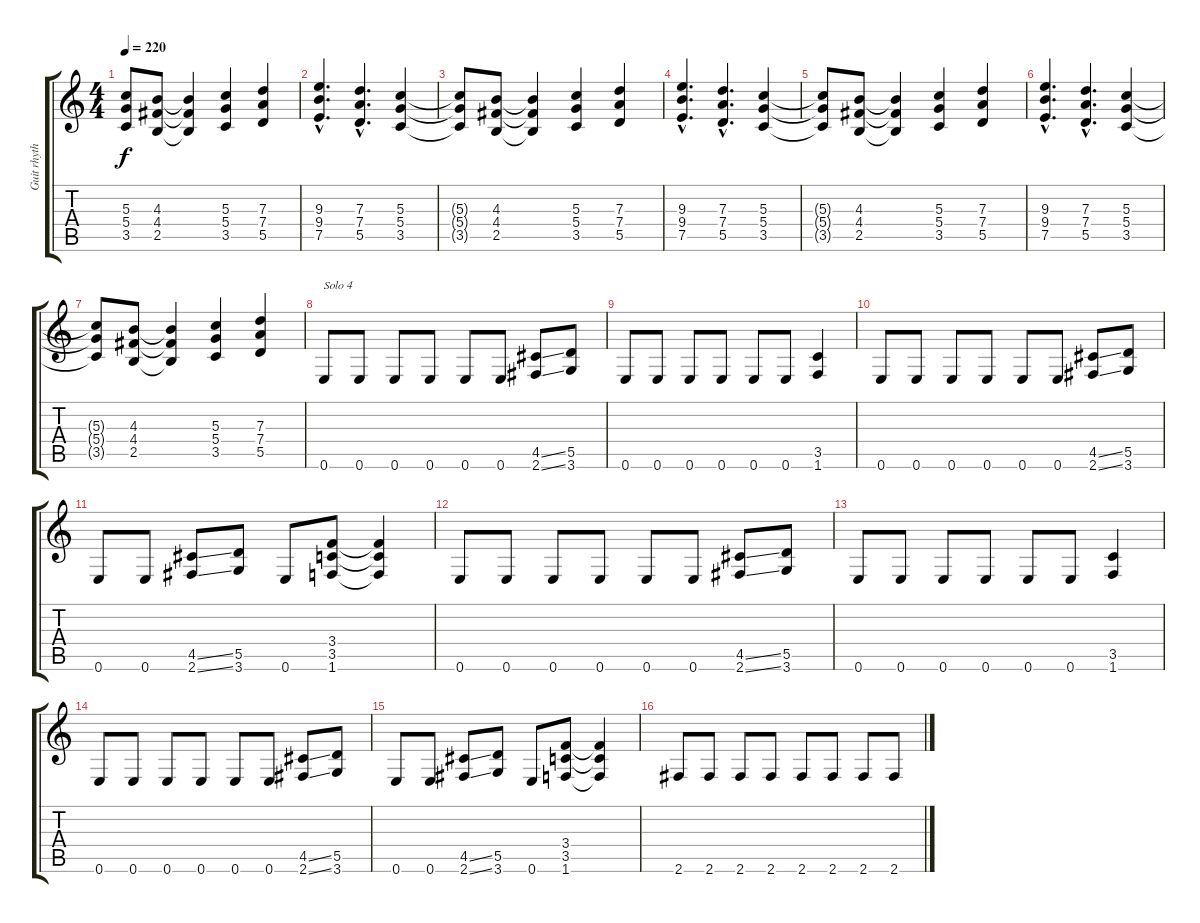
\track ("Guit rhythm" "Guit rhyth") {instrument overdrivenguitar}
\staff {score tabs}
\tuning (E4 B3 G3 D3 A2 E2) {hide}
\ts (4 4)
\tempo 220
\clef g2
\ks c
(5.3{t} 5.4{t} 3.5{t}).8{dy f} (4.3 4.4 2.5).8 (4.3{t} 4.4{t} 2.5{t}).4 (5.3 5.4 3.5).4 (7.3 7.4 5.5).4 |
(9.3{hac} 9.4{hac} 7.5{hac}).4{d} (7.3{hac} 7.4{hac} 5.5{hac}).4{d} (5.3 5.4 3.5).4 |
(5.3{t} 5.4{t} 3.5{t}).8 (4.3 4.4 2.5).8 (4.3{t} 4.4{t} 2.5{t}).4 (5.3 5.4 3.5).4 (7.3 7.4 5.5).4 |
(9.3{hac} 9.4{hac} 7.5{hac}).4{d} (7.3{hac} 7.4{hac} 5.5{hac}).4{d} (5.3 5.4 3.5).4 |
(5.3{t} 5.4{t} 3.5{t}).8 (4.3 4.4 2.5).8 (4.3{t} 4.4{t} 2.5{t}).4 (5.3 5.4 3.5).4 (7.3 7.4 5.5).4 |
(9.3{hac} 9.4{hac} 7.5{hac}).4{d} (7.3{hac} 7.4{hac} 5.5{hac}).4{d} (5.3 5.4 3.5).4 |
(5.3{t} 5.4{t} 3.5{t}).8 (4.3 4.4 2.5).8 (4.3{t} 4.4{t} 2.5{t}).4 (5.3 5.4 3.5).4 (7.3 7.4 5.5).4 |
0.6.8{txt "Solo 4"} 0.6.8 0.6.8 0.6.8 0.6.8 0.6.8 (4.5{ss} 2.6{ss}).8 (5.5 3.6).8 |
0.6.8 0.6.8 0.6.8 0.6.8 0.6.8 0.6.8 (3.5 1.6).4 |
0.6.8 0.6.8 0.6.8 0.6.8 0.6.8 0.6.8 (4.5{ss} 2.6{ss}).8 (5.5 3.6).8 |
0.6.8 0.6.8 (4.5{ss} 2.6{ss}).8 (5.5 3.6).8 0.6.8 (3.4 3.5 1.6).8 (3.4{t} 3.5{t} 1.6{t}).4 |
0.6.8 0.6.8 0.6.8 0.6.8 0.6.8 0.6.8 (4.5{ss} 2.6{ss}).8 (5.5 3.6).8 |
0.6.8 0.6.8 0.6.8 0.6.8 0.6.8 0.6.8 (3.5 1.6).4 |
0.6.8 0.6.8 0.6.8 0.6.8 0.6.8 0.6.8 (4.5{ss} 2.6{ss}).8 (5.5 3.6).8 |
0.6.8 0.6.8 (4.5{ss} 2.6{ss}).8 (5.5 3.6).8 0.6.8 (3.4 3.5 1.6).8 (3.4{t} 3.5{t} 1.6{t}).4 |
2.6.8 2.6.8 2.6.8 2.6.8 2.6.8 2.6.8 2.6.8 2.6.8
